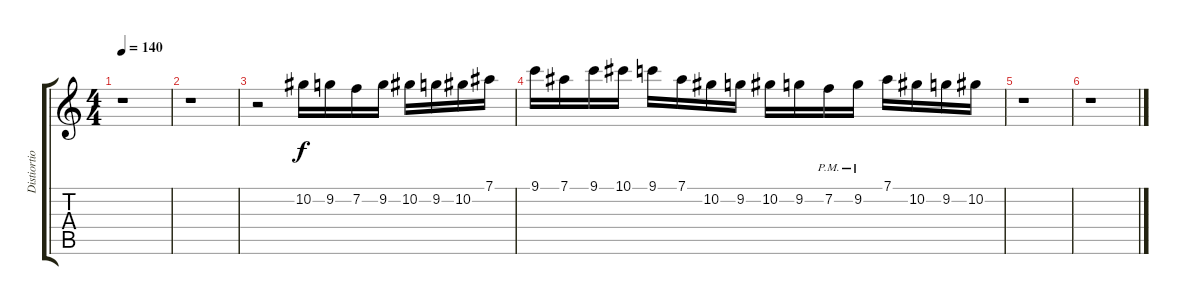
\track ("Distiortion Guitar" "Distiortio") {instrument distortionguitar}
\staff {score tabs}
\tuning (Eb4 Bb3 Gb3 Db3 Ab2 Db2) {hide}
\ts (4 4)
\tempo 140
\clef g2
\ks c
r.1{dy f} |
r.1 |
r.2 10.2.16 9.2.16 7.2.16 9.2.16 10.2.16 9.2.16 10.2.16 7.1.16 |
9.1.16 7.1.16 9.1.16 10.1.16 9.1.16 7.1.16 10.2.16 9.2.16 10.2.16 9.2.16 7.2{pm}.16 9.2{pm}.16 7.1.16 10.2.16 9.2.16 10.2.16 |
r.1 |
r.1
